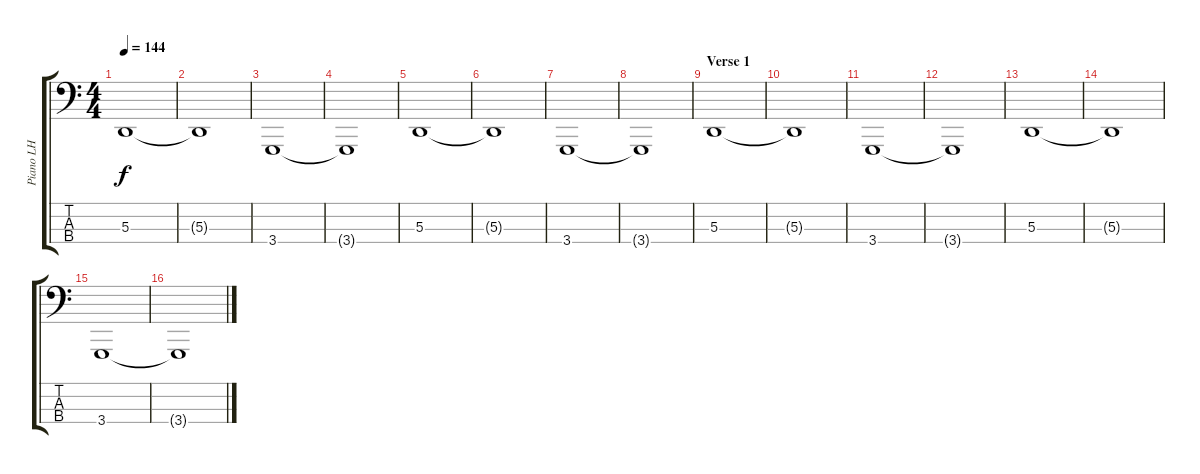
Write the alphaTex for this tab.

\track ("Piano LH" "Piano LH") {instrument brightacousticpiano}
\staff {score tabs}
\tuning (G2 D2 A1 E1) {hide}
\ts (4 4)
\tempo 144
\clef f4
\ks c
5.3.1{dy f} |
5.3{t}.1 |
3.4.1 |
3.4{t}.1 |
5.3.1 |
5.3{t}.1 |
3.4.1{volume 9} |
3.4{t}.1 |
\section ("" "Verse 1")
5.3.1 |
5.3{t}.1 |
3.4.1 |
3.4{t}.1 |
5.3.1 |
5.3{t}.1 |
3.4.1 |
3.4{t}.1
